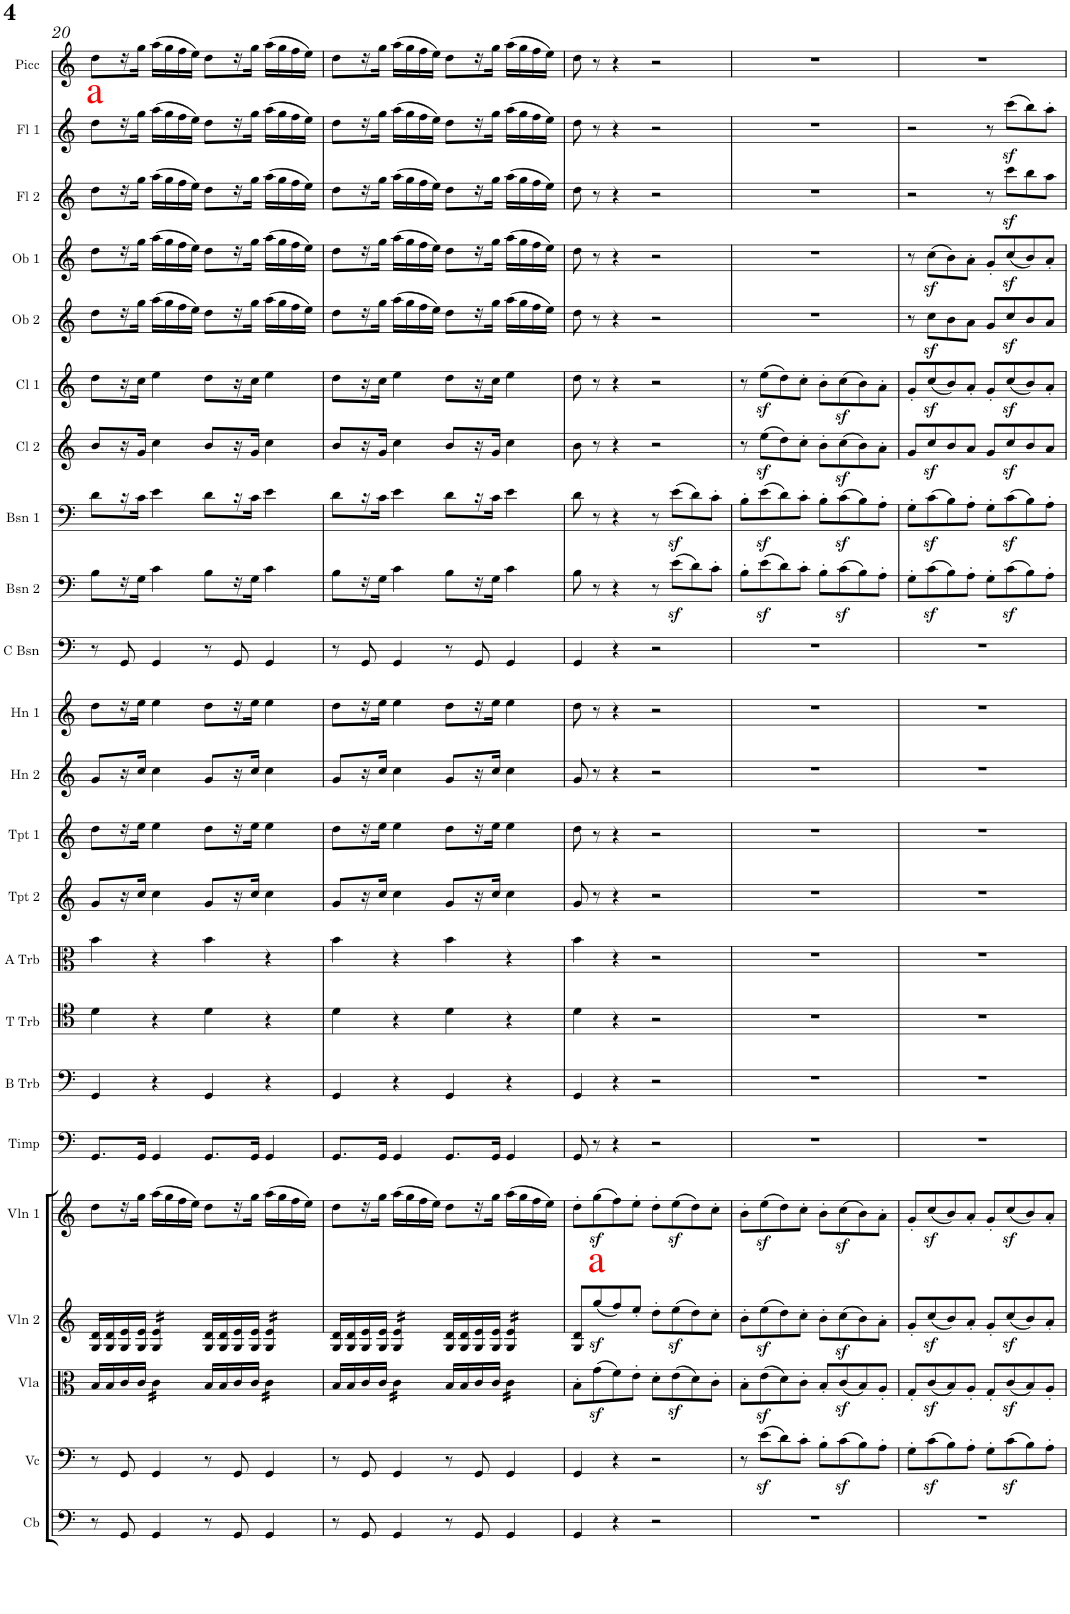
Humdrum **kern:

**kern	**kern	**kern	**kern	**kern	**text	**kern	**kern	**kern	**kern	**kern	**kern	**kern	**kern	**kern	**kern	**kern	**kern	**kern	**kern	**kern	**kern	**kern	**kern	**text
*part23	*part22	*part21	*part20	*part19	*part19	*part18	*part17	*part16	*part15	*part14	*part13	*part12	*part11	*part10	*part9	*part8	*part7	*part6	*part5	*part4	*part3	*part2	*part1	*part1
*staff23	*staff22	*staff21	*staff20	*staff19	*staff19	*staff18	*staff17	*staff16	*staff15	*staff14	*staff13	*staff12	*staff11	*staff10	*staff9	*staff8	*staff7	*staff6	*staff5	*staff4	*staff3	*staff2	*staff1	*staff1
*I"Contrabass	*I"Violoncello	*I"Viola	*I"Violin 2	*I"Violin 1	*	*I"C, G Timpani	*I"Bass Trombone	*I"Tenor Trombone	*I"Alto Trombone	*I"C Trumpet 2	*I"C Trumpet 1	*I"C Horn 2	*I"C Horn 1	*I"Contrabassoon	*I"Bassoon 2	*I"Bassoon 1	*I"C Clarinet 2	*I"C Clarinet 1	*I"Oboe 2	*I"Oboe 1	*I"Flute 2	*I"Flute 1	*I"Piccolo	*
*I'Cb	*I'Vc	*I'Vla	*I'Vln 2	*I'Vln 1	*	*I'Timp	*I'B Trb	*I'T Trb	*I'A Trb	*I'Tpt 2	*I'Tpt 1	*I'Hn 2	*I'Hn 1	*I'C Bsn	*I'Bsn 2	*I'Bsn 1	*I'Cl 2	*I'Cl 1	*I'Ob 2	*I'Ob 1	*I'Fl 2	*I'Fl 1	*I'Picc	*
!!LO:PB:g=z
*clefF4	*clefF4	*clefC3	*clefG2	*clefG2	*	*clefF4	*clefF4	*clefC4	*clefC3	*clefG2	*clefG2	*clefG2	*clefG2	*clefF4	*clefF4	*clefF4	*clefG2	*clefG2	*clefG2	*clefG2	*clefG2	*clefG2	*clefG2	*
*Trd7c12	*	*	*	*	*	*	*	*	*	*	*	*Trd7c12	*Trd7c12	*Trd7c12	*	*	*Trd1c2	*Trd1c2	*	*	*	*	*Trd-7c-12	*
*k[]	*k[]	*k[]	*k[]	*k[]	*	*k[]	*k[]	*k[]	*k[]	*k[]	*k[]	*k[]	*k[]	*k[]	*k[]	*k[]	*k[]	*k[]	*k[]	*k[]	*k[]	*k[]	*k[]	*
*M4/4	*M4/4	*M4/4	*M4/4	*M4/4	*	*M4/4	*M4/4	*M4/4	*M4/4	*M4/4	*M4/4	*M4/4	*M4/4	*M4/4	*M4/4	*M4/4	*M4/4	*M4/4	*M4/4	*M4/4	*M4/4	*M4/4	*M4/4	*
*met(c)	*met(c)	*met(c)	*met(c)	*met(c)	*	*met(c)	*met(c)	*met(c)	*met(c)	*met(c)	*met(c)	*met(c)	*met(c)	*met(c)	*met(c)	*met(c)	*met(c)	*met(c)	*met(c)	*met(c)	*met(c)	*met(c)	*met(c)	*
=20	=20	=20	=20	=20	=20	=20	=20	=20	=20	=20	=20	=20	=20	=20	=20	=20	=20	=20	=20	=20	=20	=20	=20	=20
!	!	!	!	!	!	!	!	!	!	!	!	!	!	!	!	!	!	!	!	!	!	!	!	!LO:LY:b:color=#FF0000
8r	8r	16B/LL	16G/ 16d/LL	8dd\L	.	8.GG/L	4GG/	4d\	4b\	8g/L	8dd\L	8g/L	8dd\L	8r	8B\L	8d\L	8b/L	8dd\L	8dd\L	8dd\L	8dd\L	8dd\L	8dd\L	a
.	.	16B/	16G/ 16d/	.	.	.	.	.	.	.	.	.	.	.	.	.	.	.	.	.	.	.	.	.
8GG/	8GG/	16c/	16G/ 16e/	16r	.	.	.	.	.	16r	16r	16r	16r	8GG/	16r	16r	16r	16r	16r	16r	16r	16r	16r	.
.	.	16c/JJ	16G/ 16e/JJ	16gg\JJ	.	16GG/Jk	.	.	.	16cc/JJ	16ee\JJ	16cc/JJ	16ee\JJ	.	16G\JJ	16c\JJ	16g/JJ	16cc\JJ	16gg\JJ	16gg\JJ	16gg\JJ	16gg\JJ	16gg\JJ	.
*	*	*tremolo	*	*	*	*	*	*	*	*	*	*	*	*	*	*	*	*	*	*	*	*	*	*
*	*	*	*tremolo	*	*	*	*	*	*	*	*	*	*	*	*	*	*	*	*	*	*	*	*	*
4GG/	4GG/	16c\LL	16G/ 16e/LL	(16aa\LL	.	4GG/	4r	4r	4r	4cc\	4ee\	4cc\	4ee\	4GG/	4c\	4e\	4cc\	4ee\	(16aa\LL	(16aa\LL	(16aa\LL	(16aa\LL	(16aa\LL	.
.	.	16c\	16G/ 16e/	16gg\	.	.	.	.	.	.	.	.	.	.	.	.	.	.	16gg\	16gg\	16gg\	16gg\	16gg\	.
.	.	16c\	16G/ 16e/	16ff\	.	.	.	.	.	.	.	.	.	.	.	.	.	.	16ff\	16ff\	16ff\	16ff\	16ff\	.
.	.	16c\JJ	16G/ 16e/JJ	16ee\JJ)	.	.	.	.	.	.	.	.	.	.	.	.	.	.	16ee\JJ)	16ee\JJ)	16ee\JJ)	16ee\JJ)	16ee\JJ)	.
*	*	*	*Xtremolo	*	*	*	*	*	*	*	*	*	*	*	*	*	*	*	*	*	*	*	*	*
*	*	*Xtremolo	*	*	*	*	*	*	*	*	*	*	*	*	*	*	*	*	*	*	*	*	*	*
8r	8r	16B/LL	16G/ 16d/LL	8dd\L	.	8.GG/L	4GG/	4d\	4b\	8g/L	8dd\L	8g/L	8dd\L	8r	8B\L	8d\L	8b/L	8dd\L	8dd\L	8dd\L	8dd\L	8dd\L	8dd\L	.
.	.	16B/	16G/ 16d/	.	.	.	.	.	.	.	.	.	.	.	.	.	.	.	.	.	.	.	.	.
8GG/	8GG/	16c/	16G/ 16e/	16r	.	.	.	.	.	16r	16r	16r	16r	8GG/	16r	16r	16r	16r	16r	16r	16r	16r	16r	.
.	.	16c/JJ	16G/ 16e/JJ	16gg\JJ	.	16GG/Jk	.	.	.	16cc/JJ	16ee\JJ	16cc/JJ	16ee\JJ	.	16G\JJ	16c\JJ	16g/JJ	16cc\JJ	16gg\JJ	16gg\JJ	16gg\JJ	16gg\JJ	16gg\JJ	.
*	*	*tremolo	*	*	*	*	*	*	*	*	*	*	*	*	*	*	*	*	*	*	*	*	*	*
*	*	*	*tremolo	*	*	*	*	*	*	*	*	*	*	*	*	*	*	*	*	*	*	*	*	*
4GG/	4GG/	16c\LL	16G/ 16e/LL	(16aa\LL	.	4GG/	4r	4r	4r	4cc\	4ee\	4cc\	4ee\	4GG/	4c\	4e\	4cc\	4ee\	(16aa\LL	(16aa\LL	(16aa\LL	(16aa\LL	(16aa\LL	.
.	.	16c\	16G/ 16e/	16gg\	.	.	.	.	.	.	.	.	.	.	.	.	.	.	16gg\	16gg\	16gg\	16gg\	16gg\	.
.	.	16c\	16G/ 16e/	16ff\	.	.	.	.	.	.	.	.	.	.	.	.	.	.	16ff\	16ff\	16ff\	16ff\	16ff\	.
.	.	16c\JJ	16G/ 16e/JJ	16ee\JJ)	.	.	.	.	.	.	.	.	.	.	.	.	.	.	16ee\JJ)	16ee\JJ)	16ee\JJ)	16ee\JJ)	16ee\JJ)	.
*	*	*	*Xtremolo	*	*	*	*	*	*	*	*	*	*	*	*	*	*	*	*	*	*	*	*	*
*	*	*Xtremolo	*	*	*	*	*	*	*	*	*	*	*	*	*	*	*	*	*	*	*	*	*	*
=21	=21	=21	=21	=21	=21	=21	=21	=21	=21	=21	=21	=21	=21	=21	=21	=21	=21	=21	=21	=21	=21	=21	=21	=21
8r	8r	16B/LL	16G/ 16d/LL	8dd\L	.	8.GG/L	4GG/	4d\	4b\	8g/L	8dd\L	8g/L	8dd\L	8r	8B\L	8d\L	8b/L	8dd\L	8dd\L	8dd\L	8dd\L	8dd\L	8dd\L	.
.	.	16B/	16G/ 16d/	.	.	.	.	.	.	.	.	.	.	.	.	.	.	.	.	.	.	.	.	.
8GG/	8GG/	16c/	16G/ 16e/	16r	.	.	.	.	.	16r	16r	16r	16r	8GG/	16r	16r	16r	16r	16r	16r	16r	16r	16r	.
.	.	16c/JJ	16G/ 16e/JJ	16gg\JJ	.	16GG/Jk	.	.	.	16cc/JJ	16ee\JJ	16cc/JJ	16ee\JJ	.	16G\JJ	16c\JJ	16g/JJ	16cc\JJ	16gg\JJ	16gg\JJ	16gg\JJ	16gg\JJ	16gg\JJ	.
*	*	*tremolo	*	*	*	*	*	*	*	*	*	*	*	*	*	*	*	*	*	*	*	*	*	*
*	*	*	*tremolo	*	*	*	*	*	*	*	*	*	*	*	*	*	*	*	*	*	*	*	*	*
4GG/	4GG/	16c\LL	16G/ 16e/LL	(16aa\LL	.	4GG/	4r	4r	4r	4cc\	4ee\	4cc\	4ee\	4GG/	4c\	4e\	4cc\	4ee\	(16aa\LL	(16aa\LL	(16aa\LL	(16aa\LL	(16aa\LL	.
.	.	16c\	16G/ 16e/	16gg\	.	.	.	.	.	.	.	.	.	.	.	.	.	.	16gg\	16gg\	16gg\	16gg\	16gg\	.
.	.	16c\	16G/ 16e/	16ff\	.	.	.	.	.	.	.	.	.	.	.	.	.	.	16ff\	16ff\	16ff\	16ff\	16ff\	.
.	.	16c\JJ	16G/ 16e/JJ	16ee\JJ)	.	.	.	.	.	.	.	.	.	.	.	.	.	.	16ee\JJ)	16ee\JJ)	16ee\JJ)	16ee\JJ)	16ee\JJ)	.
*	*	*	*Xtremolo	*	*	*	*	*	*	*	*	*	*	*	*	*	*	*	*	*	*	*	*	*
*	*	*Xtremolo	*	*	*	*	*	*	*	*	*	*	*	*	*	*	*	*	*	*	*	*	*	*
8r	8r	16B/LL	16G/ 16d/LL	8dd\L	.	8.GG/L	4GG/	4d\	4b\	8g/L	8dd\L	8g/L	8dd\L	8r	8B\L	8d\L	8b/L	8dd\L	8dd\L	8dd\L	8dd\L	8dd\L	8dd\L	.
.	.	16B/	16G/ 16d/	.	.	.	.	.	.	.	.	.	.	.	.	.	.	.	.	.	.	.	.	.
8GG/	8GG/	16c/	16G/ 16e/	16r	.	.	.	.	.	16r	16r	16r	16r	8GG/	16r	16r	16r	16r	16r	16r	16r	16r	16r	.
.	.	16c/JJ	16G/ 16e/JJ	16gg\JJ	.	16GG/Jk	.	.	.	16cc/JJ	16ee\JJ	16cc/JJ	16ee\JJ	.	16G\JJ	16c\JJ	16g/JJ	16cc\JJ	16gg\JJ	16gg\JJ	16gg\JJ	16gg\JJ	16gg\JJ	.
*	*	*tremolo	*	*	*	*	*	*	*	*	*	*	*	*	*	*	*	*	*	*	*	*	*	*
*	*	*	*tremolo	*	*	*	*	*	*	*	*	*	*	*	*	*	*	*	*	*	*	*	*	*
4GG/	4GG/	16c\LL	16G/ 16e/LL	(16aa\LL	.	4GG/	4r	4r	4r	4cc\	4ee\	4cc\	4ee\	4GG/	4c\	4e\	4cc\	4ee\	(16aa\LL	(16aa\LL	(16aa\LL	(16aa\LL	(16aa\LL	.
.	.	16c\	16G/ 16e/	16gg\	.	.	.	.	.	.	.	.	.	.	.	.	.	.	16gg\	16gg\	16gg\	16gg\	16gg\	.
.	.	16c\	16G/ 16e/	16ff\	.	.	.	.	.	.	.	.	.	.	.	.	.	.	16ff\	16ff\	16ff\	16ff\	16ff\	.
.	.	16c\JJ	16G/ 16e/JJ	16ee\JJ)	.	.	.	.	.	.	.	.	.	.	.	.	.	.	16ee\JJ)	16ee\JJ)	16ee\JJ)	16ee\JJ)	16ee\JJ)	.
*	*	*	*Xtremolo	*	*	*	*	*	*	*	*	*	*	*	*	*	*	*	*	*	*	*	*	*
*	*	*Xtremolo	*	*	*	*	*	*	*	*	*	*	*	*	*	*	*	*	*	*	*	*	*	*
=22	=22	=22	=22	=22	=22	=22	=22	=22	=22	=22	=22	=22	=22	=22	=22	=22	=22	=22	=22	=22	=22	=22	=22	=22
4GG/	4GG/	8B'\L	8G/ 8d/L	8dd'\L	.	8GG/	4GG/	4d\	4b\	8g/	8dd\	8g/	8dd\	4GG/	8B\	8d\	8b\	8dd\	8dd\	8dd\	8dd\	8dd\	8dd\	.
!	!	!	!	!	!LO:LY:b:color=#FF0000	!	!	!	!	!	!	!	!	!	!	!	!	!	!	!	!	!	!	!
.	.	(8gz<\	(8ggz</	(8ggz<\	a	8r	.	.	.	8r	8r	8r	8r	.	8r	8r	8r	8r	8r	8r	8r	8r	8r	.
4r	4r	8f\)	8ff/)	8ff\)	.	4r	4r	4r	4r	4r	4r	4r	4r	4r	4r	4r	4r	4r	4r	4r	4r	4r	4r	.
.	.	8e'\J	8ee'/J	8ee'\J	.	.	.	.	.	.	.	.	.	.	.	.	.	.	.	.	.	.	.	.
2r	2r	8d'\L	8dd'\L	8dd'\L	.	2r	2r	2r	2r	2r	2r	2r	2r	2r	8r	8r	2r	2r	2r	2r	2r	2r	2r	.
.	.	(8ez<\	(8eez<\	(8eez<\	.	.	.	.	.	.	.	.	.	.	(8ez<\L	(8ez<\L	.	.	.	.	.	.	.	.
.	.	8d\)	8dd\)	8dd\)	.	.	.	.	.	.	.	.	.	.	8d\)	8d\)	.	.	.	.	.	.	.	.
.	.	8c'\J	8cc'\J	8cc'\J	.	.	.	.	.	.	.	.	.	.	8c'\J	8c'\J	.	.	.	.	.	.	.	.
=23	=23	=23	=23	=23	=23	=23	=23	=23	=23	=23	=23	=23	=23	=23	=23	=23	=23	=23	=23	=23	=23	=23	=23	=23
1r	8r	8B'\L	8b'\L	8b'\L	.	1r	1r	1r	1r	1r	1r	1r	1r	1r	8B'\L	8B'\L	8r	8r	1r	1r	1r	1r	1r	.
.	(8ez<\L	(8ez<\	(8eez<\	(8eez<\	.	.	.	.	.	.	.	.	.	.	(8ez<\	(8ez<\	(8eez<\L	(8eez<\L	.	.	.	.	.	.
.	8d\)	8d\)	8dd\)	8dd\)	.	.	.	.	.	.	.	.	.	.	8d\)	8d\)	8dd\)	8dd\)	.	.	.	.	.	.
.	8c'\J	8c'\J	8cc'\J	8cc'\J	.	.	.	.	.	.	.	.	.	.	8c'\J	8c'\J	8cc'\J	8cc'\J	.	.	.	.	.	.
.	8B'\L	8B'/L	8b'\L	8b'\L	.	.	.	.	.	.	.	.	.	.	8B'\L	8B'\L	8b'\L	8b'\L	.	.	.	.	.	.
.	(8cz<\	(8cz</	(8ccz<\	(8ccz<\	.	.	.	.	.	.	.	.	.	.	(8cz<\	(8cz<\	(8ccz<\	(8ccz<\	.	.	.	.	.	.
.	8B\)	8B/)	8b\)	8b\)	.	.	.	.	.	.	.	.	.	.	8B\)	8B\)	8b\)	8b\)	.	.	.	.	.	.
.	8A'\J	8A'/J	8a'\J	8a'\J	.	.	.	.	.	.	.	.	.	.	8A'\J	8A'\J	8a'\J	8a'\J	.	.	.	.	.	.
=24	=24	=24	=24	=24	=24	=24	=24	=24	=24	=24	=24	=24	=24	=24	=24	=24	=24	=24	=24	=24	=24	=24	=24	=24
1r	8G'\L	8G'/L	8g'/L	8g'/L	.	1r	1r	1r	1r	1r	1r	1r	1r	1r	8G'\L	8G'\L	8g/L	8g'/L	8r	8r	2r	2r	1r	.
.	(8cz<\	(8cz</	(8ccz</	(8ccz</	.	.	.	.	.	.	.	.	.	.	(8cz<\	(8cz<\	8ccz</	(8ccz</	8ccz<\L	(8ccz<\L	.	.	.	.
.	8B\)	8B/)	8b/)	8b/)	.	.	.	.	.	.	.	.	.	.	8B\)	8B\)	8b/	8b/)	8b\	8b\)	.	.	.	.
.	8A'\J	8A'/J	8a'/J	8a'/J	.	.	.	.	.	.	.	.	.	.	8A'\J	8A'\J	8a/J	8a'/J	8a\J	8a'\J	.	.	.	.
.	8G'\L	8G'/L	8g'/L	8g'/L	.	.	.	.	.	.	.	.	.	.	8G'\L	8G'\L	8g/L	8g'/L	8g/L	8g'/L	8r	8r	.	.
.	(8cz<\	(8cz</	(8ccz</	(8ccz</	.	.	.	.	.	.	.	.	.	.	(8cz<\	(8cz<\	8ccz</	(8ccz</	8ccz</	(8ccz</	8cccz<\L	(8cccz<\L	.	.
.	8B\)	8B/)	8b/)	8b/)	.	.	.	.	.	.	.	.	.	.	8B\)	8B\)	8b/	8b/)	8b/	8b/)	8bb\	8bb\)	.	.
.	8A'\J	8A'/J	8a'/J	8a'/J	.	.	.	.	.	.	.	.	.	.	8A'\J	8A'\J	8a/J	8a'/J	8a/J	8a'/J	8aa\J	8aa'\J	.	.
=	=	=	=	=	=	=	=	=	=	=	=	=	=	=	=	=	=	=	=	=	=	=	=	=
*-	*-	*-	*-	*-	*-	*-	*-	*-	*-	*-	*-	*-	*-	*-	*-	*-	*-	*-	*-	*-	*-	*-	*-	*-
